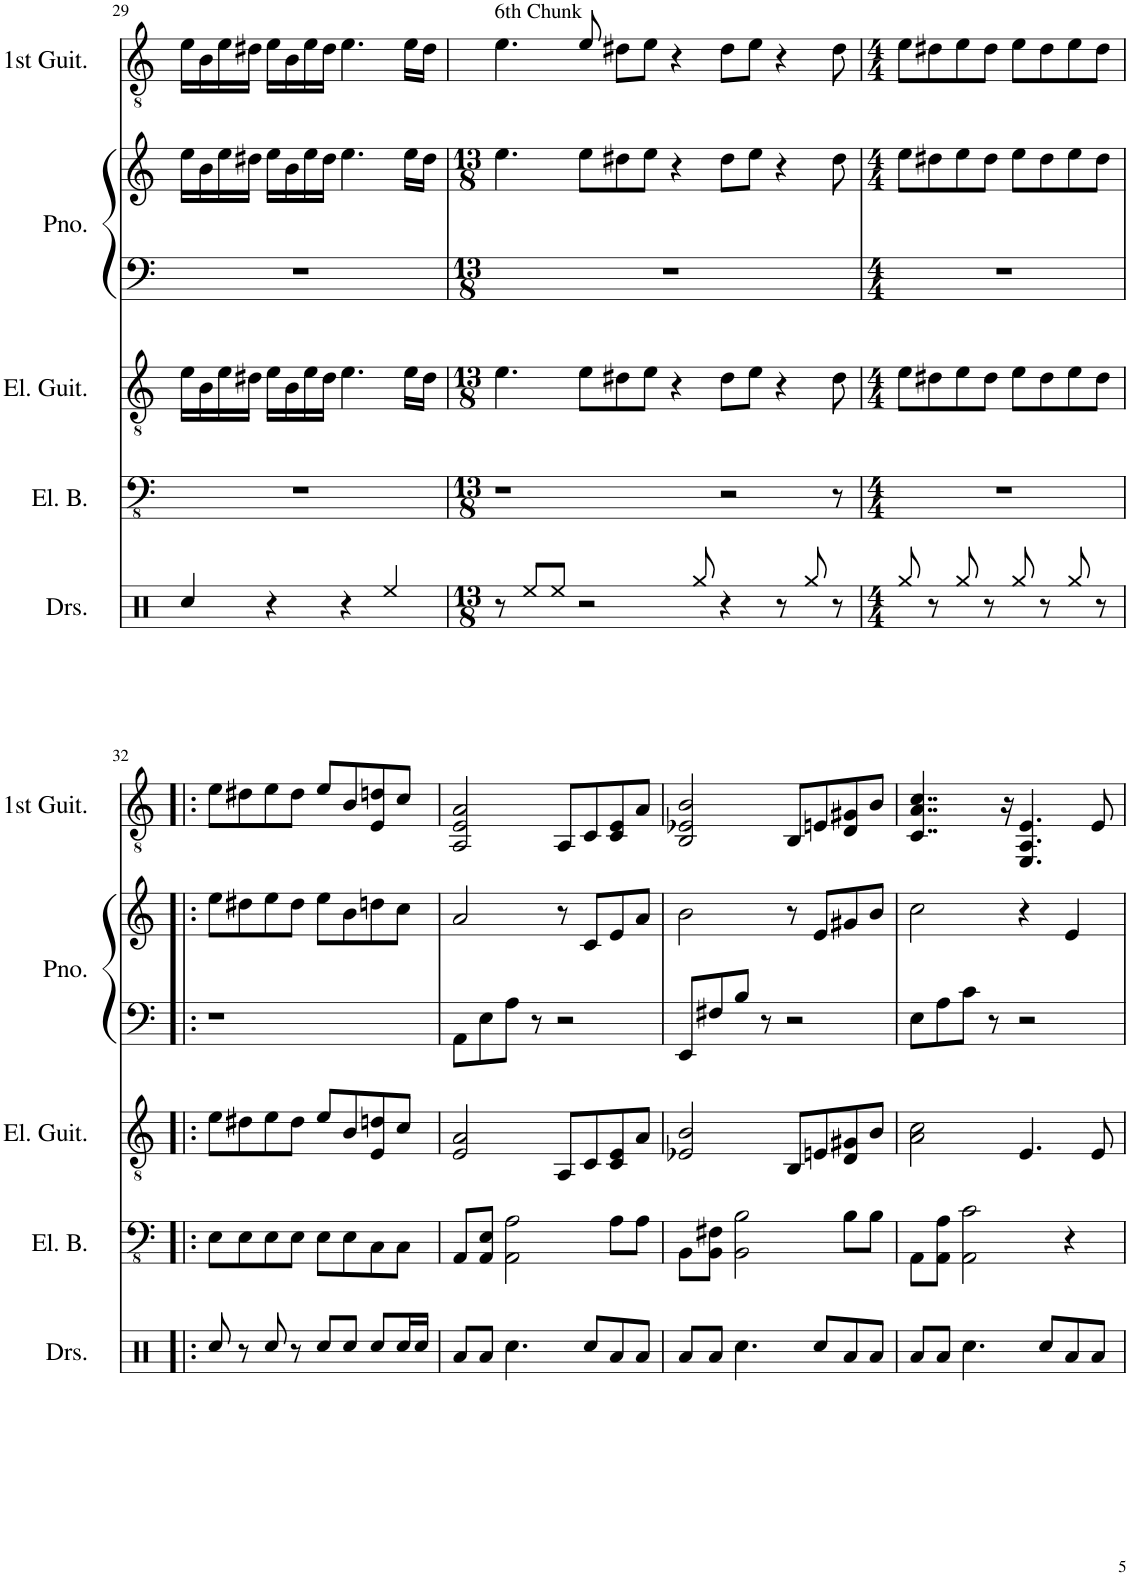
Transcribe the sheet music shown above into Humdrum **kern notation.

**kern	**kern	**kern	**kern	**kern	**kern
*part5	*part4	*part3	*part2	*part2	*part1
*staff6	*staff5	*staff4	*staff3	*staff2	*staff1
*I"Drumset	*I"Electric Bass	*I"Electric Guitar	*I"Piano	*	*I"First Guitar
*I'Drs.	*I'El. B.	*I'El. Guit.	*I'Pno.	*	*
!!LO:PB:g=z
*clefX	*clefFv4	*clefGv2	*clefF4	*clefG2	*clefGv2
*k[]	*k[]	*k[]	*k[]	*k[]	*k[]
*M4/4	*M4/4	*M4/4	*M4/4	*M4/4	*M4/4
=29	=29	=29	=29	=29	=29
4Rcc/	1r	16e\LL	1r	16ee\LL	16e\LL
.	.	16B\	.	16b\	16B\
.	.	16e\	.	16ee\	16e\
.	.	16d#X\JJ	.	16dd#X\JJ	16d#X\JJ
4r	.	16e\LL	.	16ee\LL	16e\LL
.	.	16B\	.	16b\	16B\
.	.	16e\	.	16ee\	16e\
.	.	16d#\JJ	.	16dd#\JJ	16d#\JJ
4r	.	4.e\	.	4.ee\	4.e\
4Ree/	.	.	.	.	.
.	.	16e\LL	.	16ee\LL	16e\LL
.	.	16d#\JJ	.	16dd#\JJ	16d#\JJ
=30	=30	=30	=30	=30	=30
*M13/8	*M13/8	*M13/8	*M13/8	*M13/8	*
!	!	!	!	!	!LO:TX:a:t=6th Chunk
8r	1r	4.e\	8%13r	4.ee\	4.e\
8Ree/L	.	.	.	.	.
8Ree/J	.	.	.	.	.
2r	.	8e\L	.	8ee\L	8e/
.	.	8d#X\	.	8dd#X\	8d#X\L
.	.	8e\J	.	8ee\J	8e\J
.	.	4r	.	4r	4r
8Rgg/	.	.	.	.	.
4r	2r	8d#\L	.	8dd#\L	8d#\L
.	.	8e\J	.	8ee\J	8e\J
8r	.	4r	.	4r	4r
8Rgg/	.	.	.	.	.
8r	8r	8d#\	.	8dd#\	8d#\
=31	=31	=31	=31	=31	=31
*M4/4	*M4/4	*M4/4	*M4/4	*M4/4	*M4/4
8Rgg/	1r	8e\L	1r	8ee\L	8e\L
8r	.	8d#X\	.	8dd#X\	8d#X\
8Rgg/	.	8e\	.	8ee\	8e\
8r	.	8d#\J	.	8dd#\J	8d#\J
8Rgg/	.	8e\L	.	8ee\L	8e\L
8r	.	8d#\	.	8dd#\	8d#\
8Rgg/	.	8e\	.	8ee\	8e\
8r	.	8d#\J	.	8dd#\J	8d#\J
!!LO:LB:g=z
=32!|:	=32!|:	=32!|:	=32!|:	=32!|:	=32!|:
8Rcc/	8EE\L	8e\L	1r	8ee\L	8e\L
8r	8EE\	8d#X\	.	8dd#X\	8d#X\
8Rcc/	8EE\	8e\	.	8ee\	8e\
8r	8EE\J	8d#\J	.	8dd#\J	8d#\J
8Rcc/L	8EE\L	8e/L	.	8ee\L	8e/L
8Rcc/J	8EE\	8B/	.	8b\	8B/
8Rcc/L	8CC\	8E/ 8dn/	.	8ddn\	8E/ 8dn/
16Rcc/L	8CC\J	8c/J	.	8cc\J	8c/J
16Rcc/JJ	.	.	.	.	.
=33	=33	=33	=33	=33	=33
8Ra/L	8AAA/L	2E/ 2A/	8AA\L	2a/	2AA/ 2E/ 2A/
8Ra/J	8AAA/ 8EE/J	.	8E\	.	.
4.Rcc\	2AAA\ 2AA\	.	8A\J	.	.
.	.	.	8r	.	.
.	.	8AA/L	2r	8r	8AA/L
8Rcc/L	.	8C/	.	8c/L	8C/
8Ra/	8AA\L	8C/ 8E/	.	8e/	8C/ 8E/
8Ra/J	8AA\J	8A/J	.	8a/J	8A/J
=34	=34	=34	=34	=34	=34
8Ra/L	8BBB\L	2E-X/ 2B/	8EE/L	2b\	2BB/ 2E-X/ 2B/
8Ra/J	8BBB\ 8FF#X\J	.	8F#X/	.	.
4.Rcc\	2BBB\ 2BB\	.	8B/J	.	.
.	.	.	8r	.	.
.	.	8BB/L	2r	8r	8BB/L
8Rcc/L	.	8En/	.	8e/L	8En/
8Ra/	8BB\L	8D/ 8G#X/	.	8g#X/	8D/ 8G#X/
8Ra/J	8BB\J	8B/J	.	8b/J	8B/J
=35	=35	=35	=35	=35	=35
8Ra/L	8AAA\L	2A\ 2c\	8E\L	2cc\	4..C/ 4..A/ 4..c/
8Ra/J	8AAA\ 8AA\J	.	8A\	.	.
4.Rcc\	2AAA\ 2C\	.	8c\J	.	.
.	.	.	8r	.	.
.	.	.	.	.	16r
.	.	4.E/	2r	4r	4.EE/ 4.AA/ 4.E/
8Rcc/L	.	.	.	.	.
8Ra/	4r	.	.	4e/	.
8Ra/J	.	8E/	.	.	8E/
=	=	=	=	=	=
*-	*-	*-	*-	*-	*-
